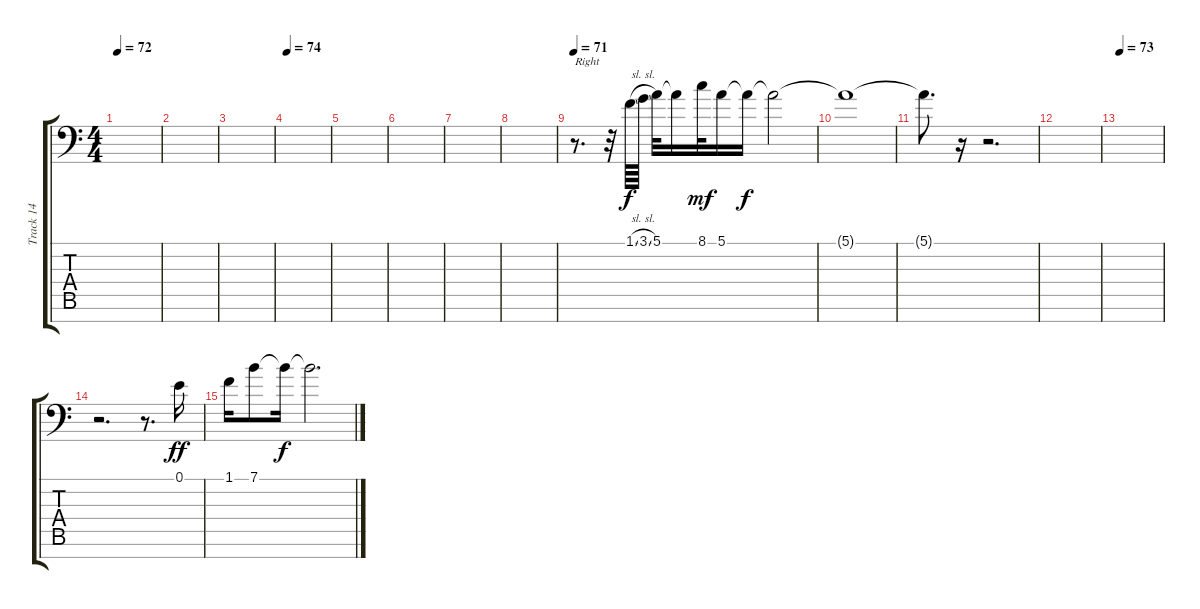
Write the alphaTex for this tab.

\track ("Track 14" "Track 14") {instrument lead2sawtooth}
\staff {score tabs}
\tuning (E4 B3 G3 D3 A2 E2 C-1) {hide}
\ts (4 4)
\tempo 72
\clef f4
\ks c
|
|
|
\tempo 74
|
|
|
|
|
\tempo 71
r.8{d txt "Right" balance 16} r.32 1.1{sl}.64 3.1{sl}.64 5.1.32 5.1{t}.16{dy f} 8.1.32{dy mf} 5.1.16 5.1{t}.16{dy f} 5.1{t}.2 |
5.1{t}.1 |
5.1{t}.8{d} r.16 r.2{d} |
|
\tempo 73
|
r.2{d} r.8{d} 0.1.16{dy ff} |
1.1.16 7.1.8 7.1{t}.16{dy f} 7.1{t}.2{d}
